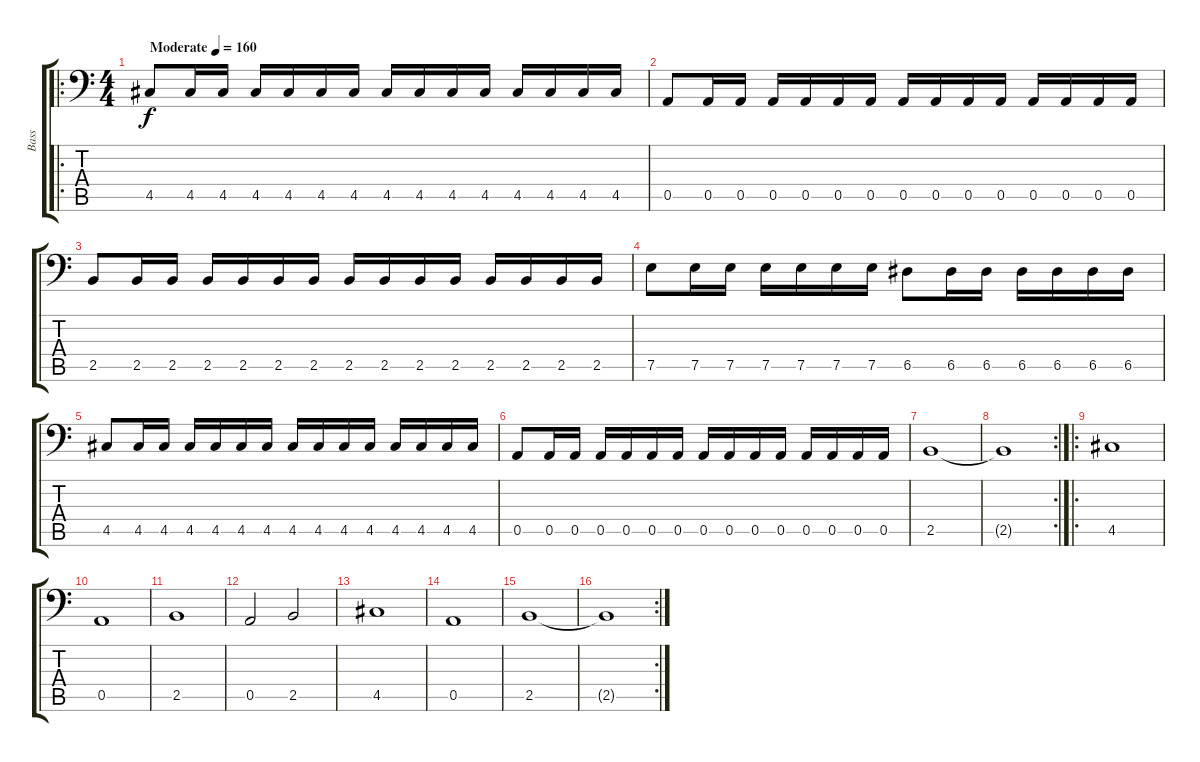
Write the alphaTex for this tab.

\track ("Bass" "Bass") {instrument electricbasspick}
\staff {score tabs}
\tuning (E3 B2 G2 D2 A1 E1) {hide}
\ro
\ts (4 4)
\tempo (160 "Moderate")
\clef f4
\ks c
4.5.8{dy f instrument electricbasspick} 4.5.16 4.5.16 4.5.16 4.5.16 4.5.16 4.5.16 4.5.16 4.5.16 4.5.16 4.5.16 4.5.16 4.5.16 4.5.16 4.5.16 |
0.5.8 0.5.16 0.5.16 0.5.16 0.5.16 0.5.16 0.5.16 0.5.16 0.5.16 0.5.16 0.5.16 0.5.16 0.5.16 0.5.16 0.5.16 |
2.5.8 2.5.16 2.5.16 2.5.16 2.5.16 2.5.16 2.5.16 2.5.16 2.5.16 2.5.16 2.5.16 2.5.16 2.5.16 2.5.16 2.5.16 |
7.5.8 7.5.16 7.5.16 7.5.16 7.5.16 7.5.16 7.5.16 6.5.8 6.5.16 6.5.16 6.5.16 6.5.16 6.5.16 6.5.16 |
4.5.8 4.5.16 4.5.16 4.5.16 4.5.16 4.5.16 4.5.16 4.5.16 4.5.16 4.5.16 4.5.16 4.5.16 4.5.16 4.5.16 4.5.16 |
0.5.8 0.5.16 0.5.16 0.5.16 0.5.16 0.5.16 0.5.16 0.5.16 0.5.16 0.5.16 0.5.16 0.5.16 0.5.16 0.5.16 0.5.16 |
2.5.1 |
\rc 2
2.5{t}.1 |
\ro
4.5.1 |
0.5.1 |
2.5.1 |
0.5.2 2.5.2 |
4.5.1 |
0.5.1 |
2.5.1 |
\rc 2
2.5{t}.1
